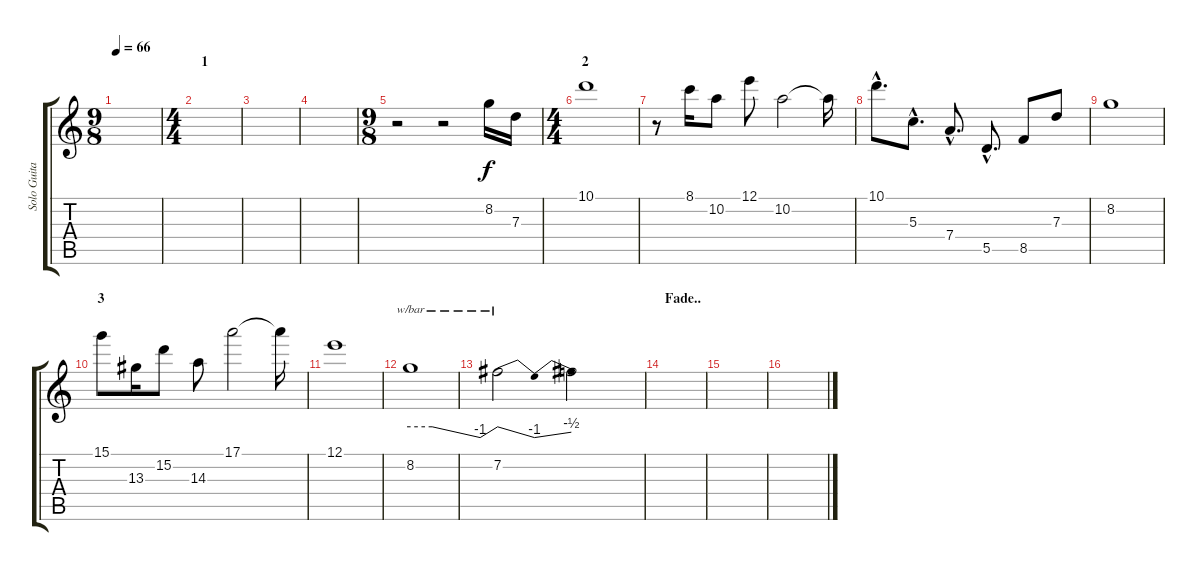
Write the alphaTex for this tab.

\track ("Solo Guitar" "Solo Guita") {instrument distortionguitar}
\staff {score tabs}
\tuning (E4 B3 G3 D3 A2 E2) {hide}
\ts (9 8)
\tempo 66
\clef g2
\ks c
|
\ts (4 4)
\section ("" " 1")
|
|
\section ("" "")
|
\ts (9 8)
r.2 r.2 8.2.16 7.3.16 |
\ts (4 4)
\section ("" " 2")
10.1.1 |
r.8 8.1.16 10.2.8 12.1.8 10.2.2 10.2{t}.16 |
\section ("" "")
10.1{hac}.8{d} 5.3{hac}.8{d} 7.4{hac}.8{d} 5.5{hac}.8{d} 8.5.8 7.3.8 |
8.2.1 |
\section ("" " 3")
15.1.8 13.3.16 15.2.8 14.3.8 17.1.2 17.1{t}.16 |
12.1.1 |
\section ("" "")
8.2.1{tbe (custom default 0 0 15 0 48 -4 60 0)} |
7.2.2{tbe (dip default 0 0 35 -4 48 -4 60 -2) volume 10} 7.2{t}.2{volume 0} |
\section ("" "Fade..")
|
|
\section ("" "")
